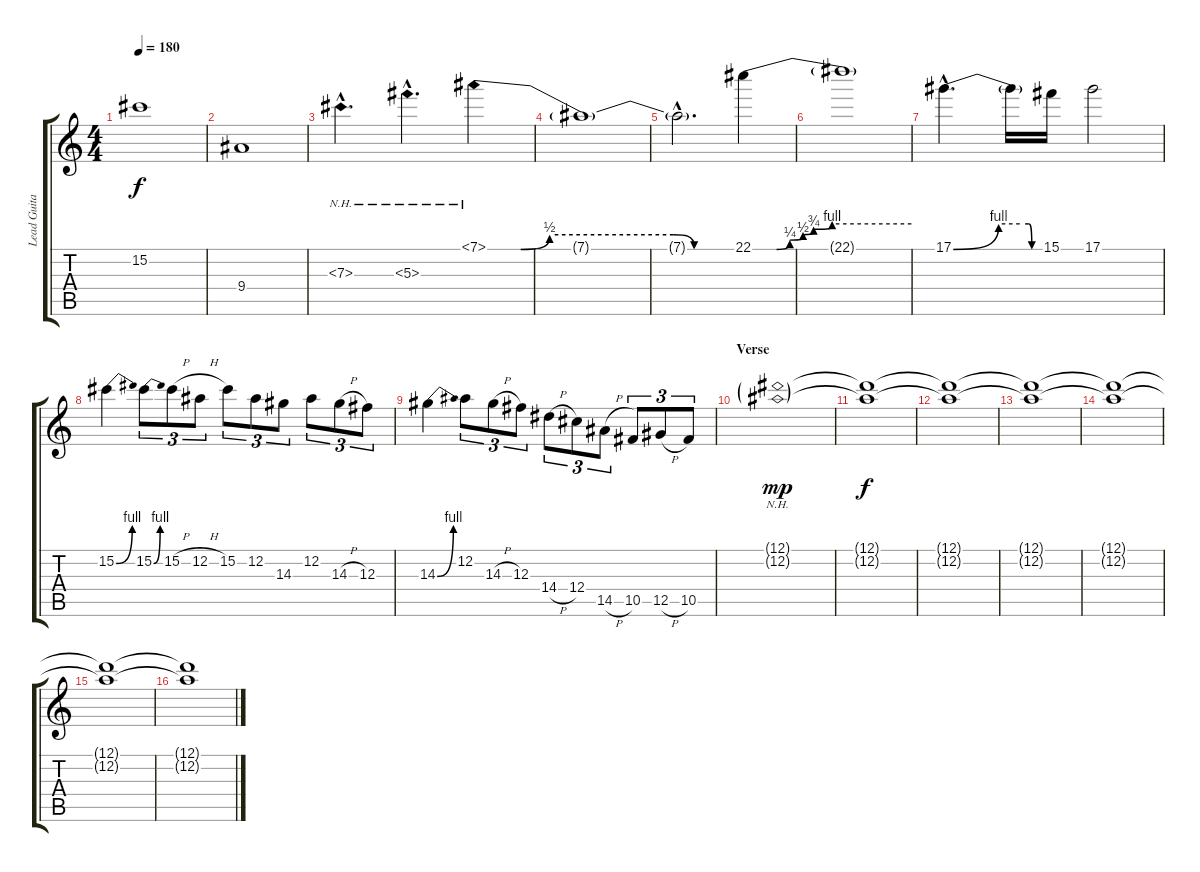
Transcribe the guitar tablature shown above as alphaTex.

\track ("Lead Guitar (Martin Sweet)" "Lead Guita") {instrument distortionguitar}
\staff {score tabs}
\tuning (Eb4 Bb3 Gb3 Db3 Ab2 Eb2) {hide}
\ts (4 4)
\tempo 180
\clef g2
\ks c
15.2{t}.1{dy f} |
9.4.1 |
7.3{nh hac}.4{d} 5.3{nh hac}.4{d} 7.1{be (custom 0 0 8 0 15 2 45 2 50 0 60 0) nh}.4 |
7.1{t}.1 |
7.1{hac t}.2{d} 22.1{be (custom 0 0 9 0 14 1 19 2 23 3 30 4 60 4)}.4 |
22.1{t}.1 |
17.1{be (custom 0 0 30 4 44 4 50 4 52 0 55 0 60 0) hac}.4{d} 17.1{t}.16 15.1.16 17.1.2 |
15.2{be (bend 0 0 60 4)}.4 15.2{be (bend 0 0 60 4)}.8{tu (3 2)} 15.2{h}.8{tu (3 2)} 12.2{h}.8{tu (3 2)} 15.2.8{tu (3 2)} 12.2.8{tu (3 2)} 14.3.8{tu (3 2)} 12.2.8{tu (3 2)} 14.3{h}.8{tu (3 2)} 12.3.8{tu (3 2)} |
14.3{be (bend 0 0 60 4)}.4 12.2.8{tu (3 2)} 14.3{h}.8{tu (3 2)} 12.3.8{tu (3 2)} 14.4{h}.8{tu (3 2)} 12.4.8{tu (3 2)} 14.5{h}.8{tu (3 2)} 10.5.8{tu (3 2)} 12.5{h}.8{tu (3 2)} 10.5.8{tu (3 2)} |
\section ("" "Verse")
(12.1{nh g} 12.2{nh g}).1{dy mp volume 11} |
(12.1{t} 12.2{t}).1{dy f} |
(12.1{t} 12.2{t}).1 |
(12.1{t} 12.2{t}).1 |
(12.1{t} 12.2{t}).1 |
(12.1{t} 12.2{t}).1 |
(12.1{t} 12.2{t}).1
